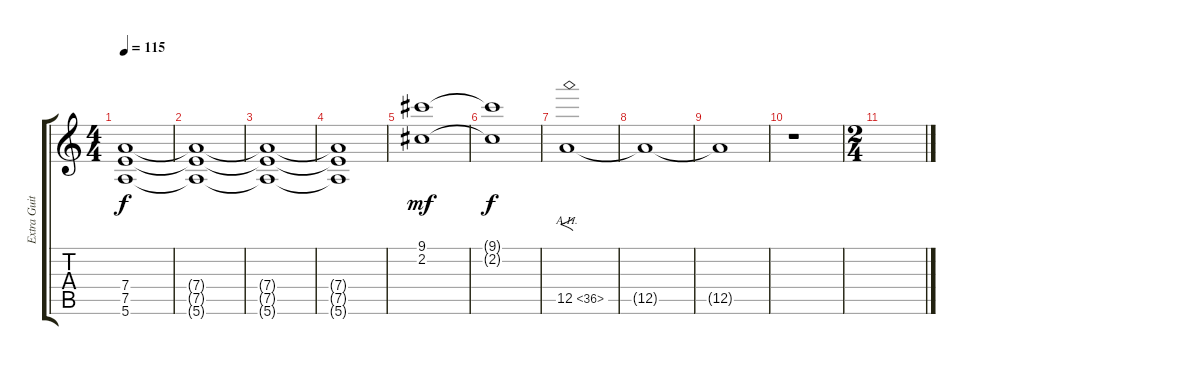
\track ("Extra Guitar" "Extra Guit") {instrument distortionguitar}
\staff {score tabs}
\tuning (E4 B3 G3 D3 A2 E2) {hide}
\ts (4 4)
\tempo 115
\clef g2
\ks c
(7.4{t} 7.5{t} 5.6{t}).1{dy f} |
(7.4{t} 7.5{t} 5.6{t}).1 |
(7.4{t} 7.5{t} 5.6{t}).1 |
(7.4{t} 7.5{t} 5.6{t}).1 |
(9.1 2.2).1{dy mf volume 14 balance 8 instrument tubularbells} |
(9.1{t} 2.2{t}).1{dy f} |
12.5{ah 24}.1{f volume 7 balance 14 instrument distortionguitar} |
12.5{t}.1 |
12.5{t}.1 |
r.1 |
\ts (2 4)
